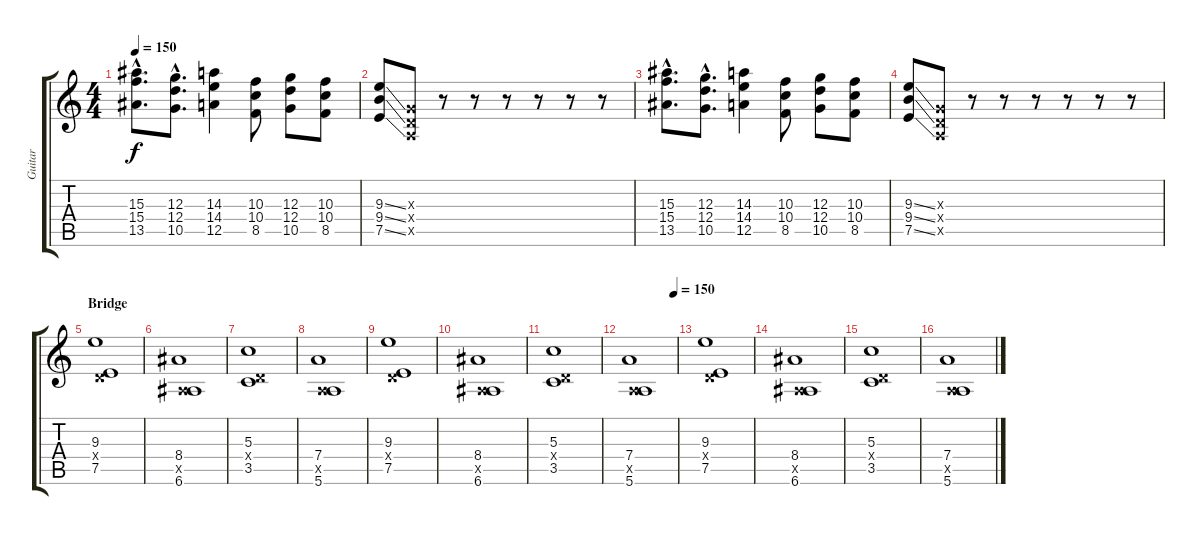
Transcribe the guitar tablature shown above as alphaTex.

\track ("Guitar" "Guitar") {instrument distortionguitar}
\staff {score tabs}
\tuning (E4 B3 G3 D3 A2 E2) {hide}
\ts (4 4)
\tempo 150
\clef g2
\ks c
(15.3{hac} 15.4{hac} 13.5{hac}).8{d dy f} (12.3{hac} 12.4{hac} 10.5{hac}).8{d} (14.3 14.4 12.5).4 (10.3 10.4 8.5).8 (12.3 12.4 10.5).8 (10.3 10.4 8.5).8 |
(9.3{ss} 9.4{ss} 7.5{ss}).8 (0.3{x} 0.4{x} 0.5{x}).8 r.8 r.8 r.8 r.8 r.8 r.8 |
(15.3{hac} 15.4{hac} 13.5{hac}).8{d} (12.3{hac} 12.4{hac} 10.5{hac}).8{d} (14.3 14.4 12.5).4 (10.3 10.4 8.5).8 (12.3 12.4 10.5).8 (10.3 10.4 8.5).8 |
(9.3{ss} 9.4{ss} 7.5{ss}).8 (0.3{x} 0.4{x} 0.5{x}).8 r.8 r.8 r.8 r.8 r.8 r.8 |
\section ("" "Bridge")
(9.3 0.4{x} 7.5).1 |
(8.4 0.5{x} 6.6).1 |
(5.3 0.4{x} 3.5).1 |
(7.4 0.5{x} 5.6).1 |
(9.3 0.4{x} 7.5).1 |
(8.4 0.5{x} 6.6).1 |
(5.3 0.4{x} 3.5).1 |
\tempo (150 0.9375)
(7.4 0.5{x} 5.6).1 |
(9.3 0.4{x} 7.5).1 |
(8.4 0.5{x} 6.6).1 |
(5.3 0.4{x} 3.5).1 |
(7.4 0.5{x} 5.6).1
